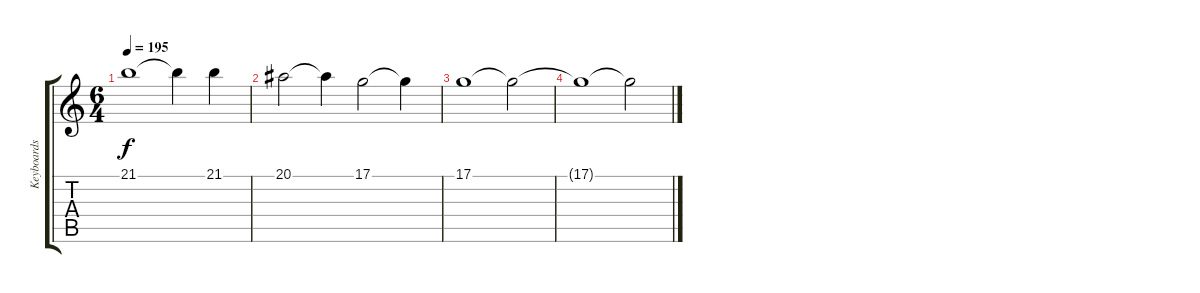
\track ("Keyboards" "Keyboards") {instrument stringensemble1}
\staff {score tabs}
\tuning (D4 A3 F3 D3 A2 D2) {hide}
\ts (6 4)
\tempo 195
\clef g2
\ks c
21.1.1{dy f} 21.1{t}.4 21.1.4 |
20.1.2 20.1{t}.4 17.1.2 17.1{t}.4 |
17.1.1 17.1{t}.2 |
17.1{t}.1 17.1{t}.2
